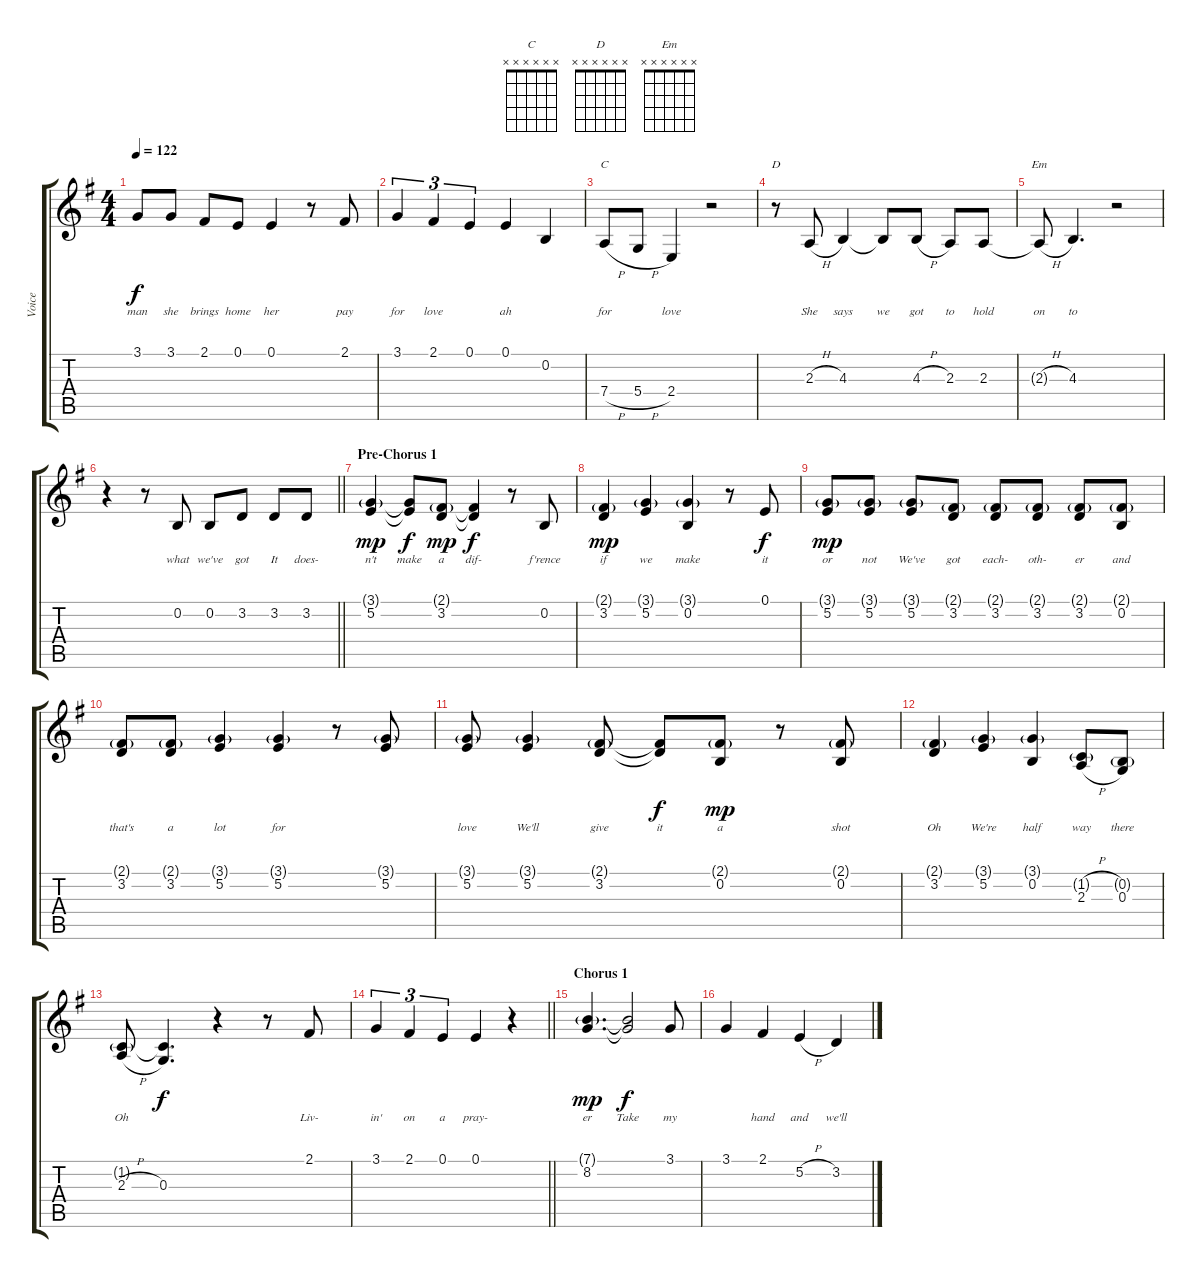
\track ("Voice" "Voice") {instrument clarinet}
\staff {score tabs}
\tuning (E4 B3 G3 D3 A2 E2) {hide}
\chord ("C" x x x x x x)
\chord ("D" x x x x x x)
\chord ("Em" x x x x x x)
\ts (4 4)
\tempo 122
\clef g2
\ks eminor
3.1.8{lyrics (0 "man") lyrics (1 "") lyrics (2 "") lyrics (3 "") lyrics (4 "") dy f} 3.1.8{lyrics (0 "she") lyrics (1 "") lyrics (2 "") lyrics (3 "") lyrics (4 "")} 2.1.8{lyrics (0 "brings") lyrics (1 "") lyrics (2 "") lyrics (3 "") lyrics (4 "")} 0.1.8{lyrics (0 "home") lyrics (1 "") lyrics (2 "") lyrics (3 "") lyrics (4 "")} 0.1.4{lyrics (0 "her") lyrics (1 "") lyrics (2 "") lyrics (3 "") lyrics (4 "")} r.8 2.1.8{lyrics (0 "pay") lyrics (1 "") lyrics (2 "") lyrics (3 "") lyrics (4 "")} |
3.1.4{tu (3 2) lyrics (0 "for") lyrics (1 "") lyrics (2 "") lyrics (3 "") lyrics (4 "")} 2.1.4{tu (3 2) lyrics (0 "love") lyrics (1 "") lyrics (2 "") lyrics (3 "") lyrics (4 "")} 0.1.4{tu (3 2) lyrics (0 "") lyrics (1 "") lyrics (2 "") lyrics (3 "") lyrics (4 "")} 0.1.4{lyrics (0 "ah") lyrics (1 "") lyrics (2 "") lyrics (3 "") lyrics (4 "")} 0.2.4{lyrics (0 "") lyrics (1 "") lyrics (2 "") lyrics (3 "") lyrics (4 "")} |
7.4{h}.8{ch "C" lyrics (0 "for") lyrics (1 "") lyrics (2 "") lyrics (3 "") lyrics (4 "")} 5.4{h}.8{lyrics (0 "") lyrics (1 "") lyrics (2 "") lyrics (3 "") lyrics (4 "")} 2.4.4{lyrics (0 "love") lyrics (1 "") lyrics (2 "") lyrics (3 "") lyrics (4 "")} r.2 |
r.8{ch "D"} 2.3{h}.8{lyrics (0 "She") lyrics (1 "") lyrics (2 "") lyrics (3 "") lyrics (4 "")} 4.3.4{lyrics (0 "says") lyrics (1 "") lyrics (2 "") lyrics (3 "") lyrics (4 "")} 4.3{t}.8{lyrics (0 "we") lyrics (1 "") lyrics (2 "") lyrics (3 "") lyrics (4 "")} 4.3{h}.8{lyrics (0 "got") lyrics (1 "") lyrics (2 "") lyrics (3 "") lyrics (4 "")} 2.3.8{lyrics (0 "to") lyrics (1 "") lyrics (2 "") lyrics (3 "") lyrics (4 "")} 2.3.8{lyrics (0 "hold") lyrics (1 "") lyrics (2 "") lyrics (3 "") lyrics (4 "")} |
2.3{h t}.8{ch "Em" lyrics (0 "on") lyrics (1 "") lyrics (2 "") lyrics (3 "") lyrics (4 "")} 4.3.4{d lyrics (0 "to") lyrics (1 "") lyrics (2 "") lyrics (3 "") lyrics (4 "")} r.2 |
\barLineRight lightlight
r.4 r.8 0.2.8{lyrics (0 "what") lyrics (1 "") lyrics (2 "") lyrics (3 "") lyrics (4 "")} 0.2.8{lyrics (0 "we've") lyrics (1 "") lyrics (2 "") lyrics (3 "") lyrics (4 "")} 3.2.8{lyrics (0 "got") lyrics (1 "") lyrics (2 "") lyrics (3 "") lyrics (4 "")} 3.2.8{lyrics (0 "It") lyrics (1 "") lyrics (2 "") lyrics (3 "") lyrics (4 "")} 3.2.8{lyrics (0 "does-") lyrics (1 "") lyrics (2 "") lyrics (3 "") lyrics (4 "")} |
\section ("" "Pre-Chorus 1")
(3.1{g} 5.2).4{lyrics (0 "n't") lyrics (1 "") lyrics (2 "") lyrics (3 "") lyrics (4 "") dy mp} (3.1{t} 5.2{t}).8{lyrics (0 "make") lyrics (1 "") lyrics (2 "") lyrics (3 "") lyrics (4 "") dy f} (2.1{g} 3.2).8{lyrics (0 "a") lyrics (1 "") lyrics (2 "") lyrics (3 "") lyrics (4 "") dy mp} (2.1{t} 3.2{t}).4{lyrics (0 "dif-") lyrics (1 "") lyrics (2 "") lyrics (3 "") lyrics (4 "") dy f} r.8 0.2.8{lyrics (0 "f'rence") lyrics (1 "") lyrics (2 "") lyrics (3 "") lyrics (4 "")} |
(2.1{g} 3.2).4{lyrics (0 "if") lyrics (1 "") lyrics (2 "") lyrics (3 "") lyrics (4 "") dy mp} (3.1{g} 5.2).4{lyrics (0 "we") lyrics (1 "") lyrics (2 "") lyrics (3 "") lyrics (4 "")} (3.1{g} 0.2).4{lyrics (0 "make") lyrics (1 "") lyrics (2 "") lyrics (3 "") lyrics (4 "")} r.8 0.1.8{lyrics (0 "it") lyrics (1 "") lyrics (2 "") lyrics (3 "") lyrics (4 "") dy f} |
(3.1{g} 5.2).8{lyrics (0 "or") lyrics (1 "") lyrics (2 "") lyrics (3 "") lyrics (4 "") dy mp} (3.1{g} 5.2).8{lyrics (0 "not") lyrics (1 "") lyrics (2 "") lyrics (3 "") lyrics (4 "")} (3.1{g} 5.2).8{lyrics (0 "We've") lyrics (1 "") lyrics (2 "") lyrics (3 "") lyrics (4 "")} (2.1{g} 3.2).8{lyrics (0 "got") lyrics (1 "") lyrics (2 "") lyrics (3 "") lyrics (4 "")} (2.1{g} 3.2).8{lyrics (0 "each-") lyrics (1 "") lyrics (2 "") lyrics (3 "") lyrics (4 "")} (2.1{g} 3.2).8{lyrics (0 "oth-") lyrics (1 "") lyrics (2 "") lyrics (3 "") lyrics (4 "")} (2.1{g} 3.2).8{lyrics (0 "er") lyrics (1 "") lyrics (2 "") lyrics (3 "") lyrics (4 "")} (2.1{g} 0.2).8{lyrics (0 "and") lyrics (1 "") lyrics (2 "") lyrics (3 "") lyrics (4 "")} |
(2.1{g} 3.2).8{lyrics (0 "that's") lyrics (1 "") lyrics (2 "") lyrics (3 "") lyrics (4 "")} (2.1{g} 3.2).8{lyrics (0 "a") lyrics (1 "") lyrics (2 "") lyrics (3 "") lyrics (4 "")} (3.1{g} 5.2).4{lyrics (0 "lot") lyrics (1 "") lyrics (2 "") lyrics (3 "") lyrics (4 "")} (3.1{g} 5.2).4{lyrics (0 "for") lyrics (1 "") lyrics (2 "") lyrics (3 "") lyrics (4 "")} r.8 (3.1{g} 5.2).8{lyrics (0 "") lyrics (1 "") lyrics (2 "") lyrics (3 "") lyrics (4 "")} |
(3.1{g} 5.2).8{lyrics (0 "love") lyrics (1 "") lyrics (2 "") lyrics (3 "") lyrics (4 "")} (3.1{g} 5.2).4{lyrics (0 "We'll") lyrics (1 "") lyrics (2 "") lyrics (3 "") lyrics (4 "")} (2.1{g} 3.2).8{lyrics (0 "give") lyrics (1 "") lyrics (2 "") lyrics (3 "") lyrics (4 "")} (2.1{t} 3.2{t}).8{lyrics (0 "it") lyrics (1 "") lyrics (2 "") lyrics (3 "") lyrics (4 "") dy f} (2.1{g} 0.2).8{lyrics (0 "a") lyrics (1 "") lyrics (2 "") lyrics (3 "") lyrics (4 "") dy mp} r.8 (2.1{g} 0.2).8{lyrics (0 "shot") lyrics (1 "") lyrics (2 "") lyrics (3 "") lyrics (4 "")} |
(2.1{g} 3.2).4{lyrics (0 "Oh") lyrics (1 "") lyrics (2 "") lyrics (3 "") lyrics (4 "")} (3.1{g} 5.2).4{lyrics (0 "We're") lyrics (1 "") lyrics (2 "") lyrics (3 "") lyrics (4 "")} (3.1{g} 0.2).4{lyrics (0 "half") lyrics (1 "") lyrics (2 "") lyrics (3 "") lyrics (4 "")} (1.2{h g} 2.3{h}).8{lyrics (0 "way") lyrics (1 "") lyrics (2 "") lyrics (3 "") lyrics (4 "")} (0.2{g} 0.3).8{lyrics (0 "there") lyrics (1 "") lyrics (2 "") lyrics (3 "") lyrics (4 "")} |
(1.2{g} 2.3{h}).8{lyrics (0 "Oh") lyrics (1 "") lyrics (2 "") lyrics (3 "") lyrics (4 "")} (1.2{t} 0.3).4{d lyrics (0 "") lyrics (1 "") lyrics (2 "") lyrics (3 "") lyrics (4 "") dy f} r.4 r.8 2.1.8{lyrics (0 "Liv-") lyrics (1 "") lyrics (2 "") lyrics (3 "") lyrics (4 "")} |
\barLineRight lightlight
3.1.4{tu (3 2) lyrics (0 "in'") lyrics (1 "") lyrics (2 "") lyrics (3 "") lyrics (4 "")} 2.1.4{tu (3 2) lyrics (0 "on") lyrics (1 "") lyrics (2 "") lyrics (3 "") lyrics (4 "")} 0.1.4{tu (3 2) lyrics (0 "a") lyrics (1 "") lyrics (2 "") lyrics (3 "") lyrics (4 "")} 0.1.4{lyrics (0 "pray-") lyrics (1 "") lyrics (2 "") lyrics (3 "") lyrics (4 "")} r.4 |
\section ("" "Chorus 1")
(7.1{g} 8.2).4{d lyrics (0 "er") lyrics (1 "") lyrics (2 "") lyrics (3 "") lyrics (4 "") dy mp} (7.1{t} 8.2{t}).2{lyrics (0 "Take") lyrics (1 "") lyrics (2 "") lyrics (3 "") lyrics (4 "") dy f} 3.1.8{lyrics (0 "my") lyrics (1 "") lyrics (2 "") lyrics (3 "") lyrics (4 "")} |
3.1.4{lyrics (0 "") lyrics (1 "") lyrics (2 "") lyrics (3 "") lyrics (4 "")} 2.1.4{lyrics (0 "hand") lyrics (1 "") lyrics (2 "") lyrics (3 "") lyrics (4 "")} 5.2{h}.4{lyrics (0 "and") lyrics (1 "") lyrics (2 "") lyrics (3 "") lyrics (4 "")} 3.2.4{lyrics (0 "we'll") lyrics (1 "") lyrics (2 "") lyrics (3 "") lyrics (4 "")}
